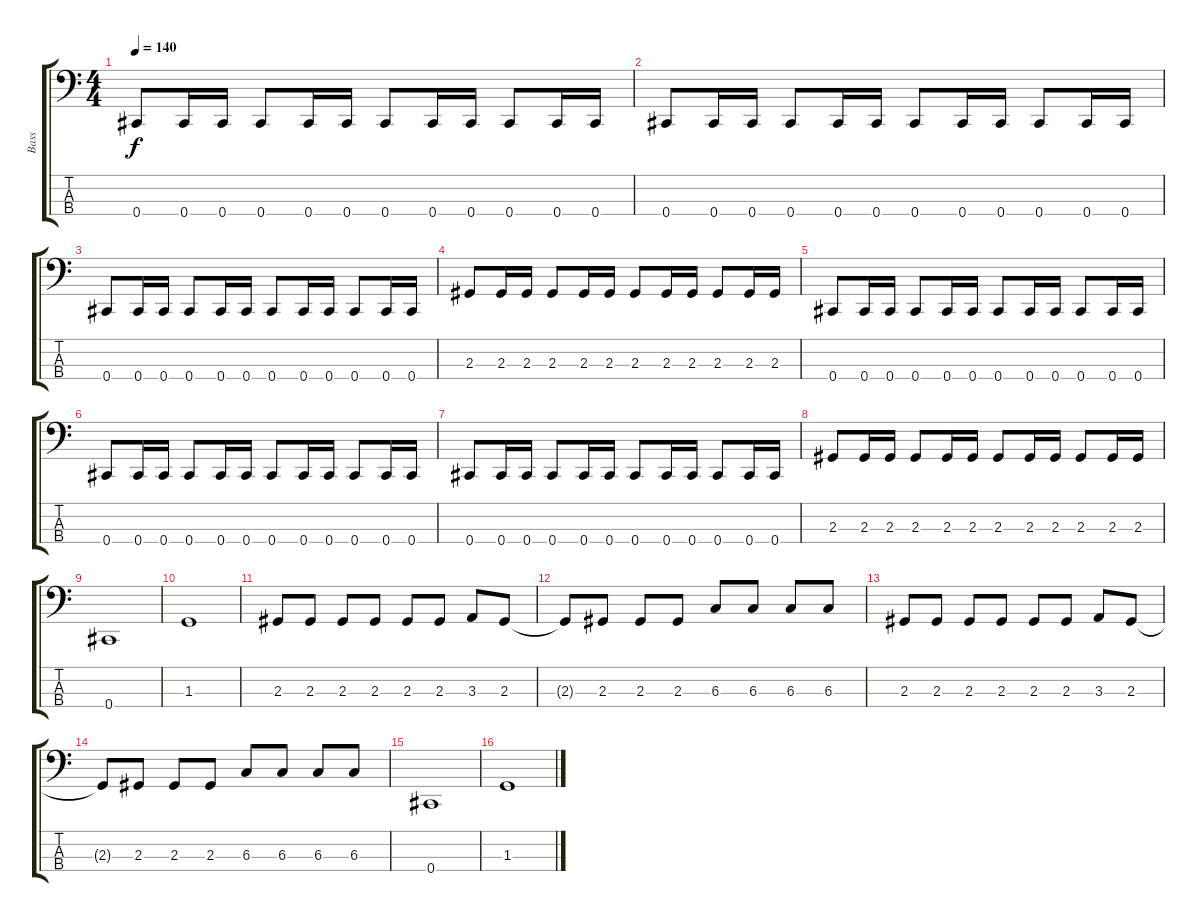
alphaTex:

\track ("Bass" "Bass") {instrument electricbasspick}
\staff {score tabs}
\tuning (E2 B1 Gb1 Db1) {hide}
\ts (4 4)
\tempo 140
\clef f4
\ks c
0.4.8{dy f} 0.4.16 0.4.16 0.4.8 0.4.16 0.4.16 0.4.8 0.4.16 0.4.16 0.4.8 0.4.16 0.4.16 |
0.4.8 0.4.16 0.4.16 0.4.8 0.4.16 0.4.16 0.4.8 0.4.16 0.4.16 0.4.8 0.4.16 0.4.16 |
0.4.8 0.4.16 0.4.16 0.4.8 0.4.16 0.4.16 0.4.8 0.4.16 0.4.16 0.4.8 0.4.16 0.4.16 |
2.3.8 2.3.16 2.3.16 2.3.8 2.3.16 2.3.16 2.3.8 2.3.16 2.3.16 2.3.8 2.3.16 2.3.16 |
0.4.8 0.4.16 0.4.16 0.4.8 0.4.16 0.4.16 0.4.8 0.4.16 0.4.16 0.4.8 0.4.16 0.4.16 |
0.4.8 0.4.16 0.4.16 0.4.8 0.4.16 0.4.16 0.4.8 0.4.16 0.4.16 0.4.8 0.4.16 0.4.16 |
0.4.8 0.4.16 0.4.16 0.4.8 0.4.16 0.4.16 0.4.8 0.4.16 0.4.16 0.4.8 0.4.16 0.4.16 |
2.3.8 2.3.16 2.3.16 2.3.8 2.3.16 2.3.16 2.3.8 2.3.16 2.3.16 2.3.8 2.3.16 2.3.16 |
0.4.1 |
1.3.1 |
2.3.8 2.3.8 2.3.8 2.3.8 2.3.8 2.3.8 3.3.8 2.3.8 |
2.3{t}.8 2.3.8 2.3.8 2.3.8 6.3.8 6.3.8 6.3.8 6.3.8 |
2.3.8 2.3.8 2.3.8 2.3.8 2.3.8 2.3.8 3.3.8 2.3.8 |
2.3{t}.8 2.3.8 2.3.8 2.3.8 6.3.8 6.3.8 6.3.8 6.3.8 |
0.4.1 |
1.3.1
